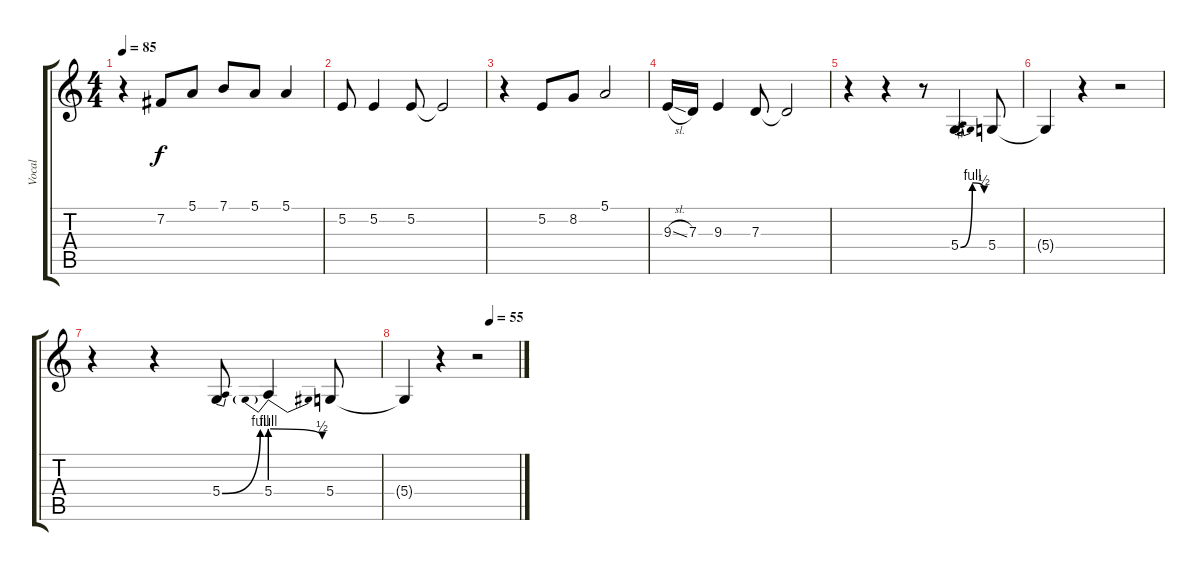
\track ("Vocal" "Vocal") {instrument voiceoohs}
\staff {score tabs}
\tuning (E4 B3 G3 D3 A2 E2) {hide}
\ts (4 4)
\tempo 85
\clef g2
\ks c
r.4{dy f} 7.2.8 5.1.8 7.1.8 5.1.8 5.1.4 |
5.2.8 5.2.4 5.2.8 5.2{t}.2 |
r.4 5.2.8 8.2.8 5.1.2 |
9.3{sl}.16 7.3.16 9.3.4 7.3.8 7.3{t}.2 |
r.4 r.4 r.8 5.4{be (bendrelease 0 0 15 4 30 4 60 2)}.4 5.4.8 |
5.4{t}.4 r.4 r.2 |
r.4 r.4 5.4{be (bend 0 0 60 4)}.8 5.4{be (prebendrelease 0 4 60 2)}.4 5.4.8 |
\tempo (55 0.75)
5.4{t}.4 r.4 r.2
